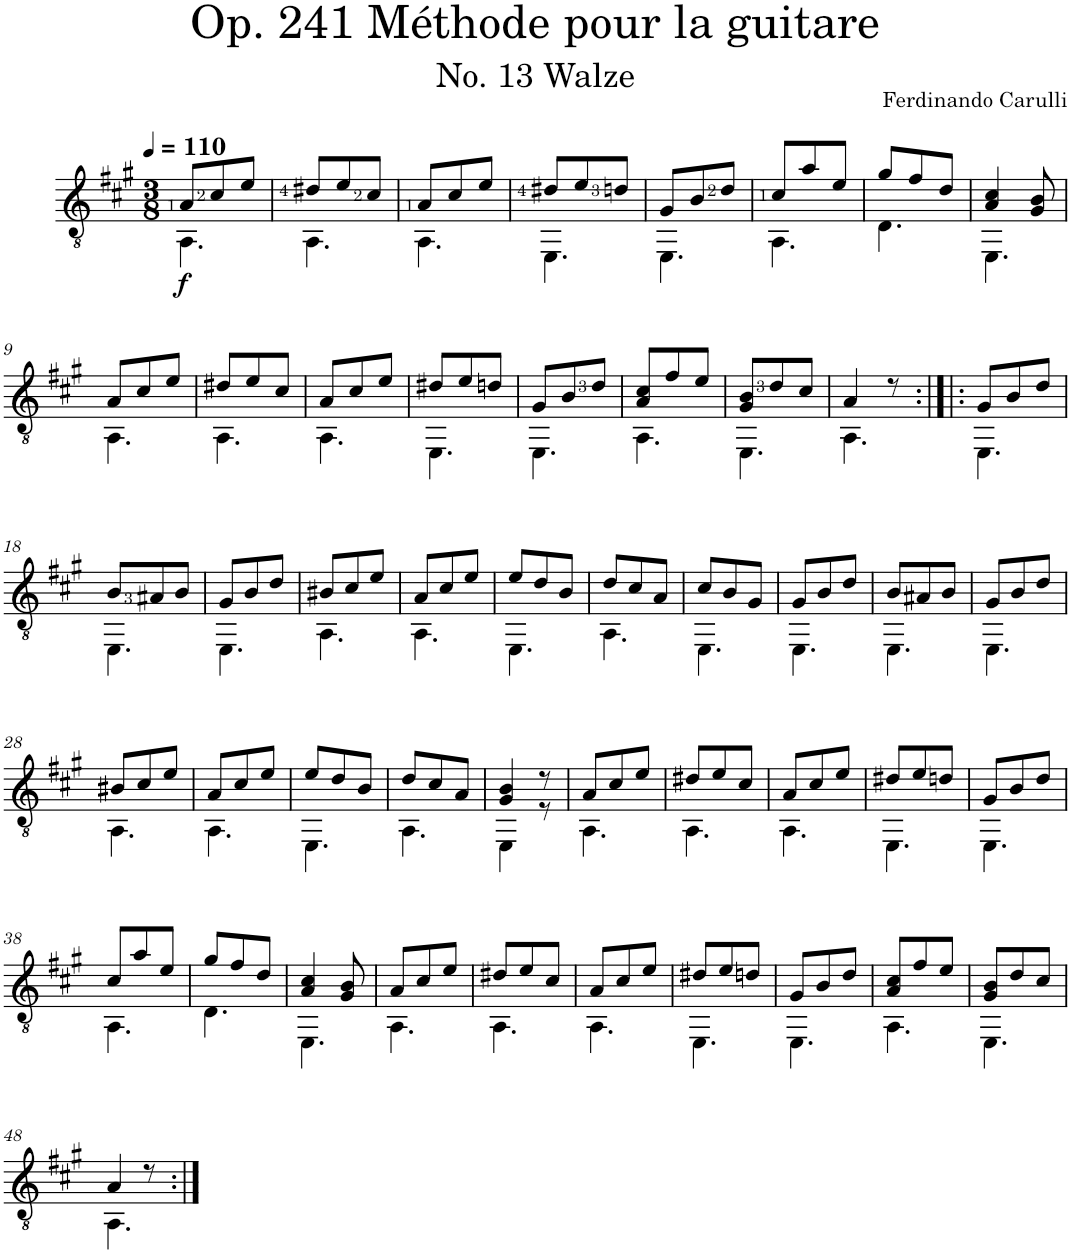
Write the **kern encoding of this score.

**kern	**dynam
*part1	*part1
*staff1	*staff1
*I"Classical Guitar	*
*clefGv2	*
*k[f#c#g#]	*
*A:	*
*M3/8	*
*MM110	*
=1	=1
*^	*
!	!	!LO:DY:b
8A/L	4.AA\	f
8c#/	.	.
8e/J	.	.
=2	=2	=2
8d#X/L	4.AA\	.
8e/	.	.
8c#/J	.	.
=3	=3	=3
8A/L	4.AA\	.
8c#/	.	.
8e/J	.	.
=4	=4	=4
8d#X/L	4.EE\	.
8e/	.	.
8dn/J	.	.
=5	=5	=5
8G#/L	4.EE\	.
8B/	.	.
8d/J	.	.
=6	=6	=6
8c#/L	4.AA\	.
8a/	.	.
8e/J	.	.
=7	=7	=7
8g#/L	4.D\	.
8f#/	.	.
8d/J	.	.
=8	=8	=8
4A/ 4c#/	4.EE\	.
8G#/ 8B/	.	.
!!LO:LB:g=z	!!
=9	=9	=9
8A/L	4.AA\	.
8c#/	.	.
8e/J	.	.
=10	=10	=10
8d#X/L	4.AA\	.
8e/	.	.
8c#/J	.	.
=11	=11	=11
8A/L	4.AA\	.
8c#/	.	.
8e/J	.	.
=12	=12	=12
8d#X/L	4.EE\	.
8e/	.	.
8dn/J	.	.
=13	=13	=13
8G#/L	4.EE\	.
8B/	.	.
8d/J	.	.
=14	=14	=14
8A/ 8c#/L	4.AA\	.
8f#/	.	.
8e/J	.	.
=15	=15	=15
8G#/ 8B/L	4.EE\	.
8d/	.	.
8c#/J	.	.
=16	=16	=16
4A/	4.AA\	.
8r	.	.
=17:|!|:	=17:|!|:	=17:|!|:
8G#/L	4.EE\	.
8B/	.	.
8d/J	.	.
!!LO:LB:g=z	!!
=18	=18	=18
8B/L	4.EE\	.
8A#X/	.	.
8B/J	.	.
=19	=19	=19
8G#/L	4.EE\	.
8B/	.	.
8d/J	.	.
=20	=20	=20
8B#X/L	4.AA\	.
8c#/	.	.
8e/J	.	.
=21	=21	=21
8A/L	4.AA\	.
8c#/	.	.
8e/J	.	.
=22	=22	=22
8e/L	4.EE\	.
8d/	.	.
8B/J	.	.
=23	=23	=23
8d/L	4.AA\	.
8c#/	.	.
8A/J	.	.
=24	=24	=24
8c#/L	4.EE\	.
8B/	.	.
8G#/J	.	.
=25	=25	=25
8G#/L	4.EE\	.
8B/	.	.
8d/J	.	.
=26	=26	=26
8B/L	4.EE\	.
8A#X/	.	.
8B/J	.	.
=27	=27	=27
8G#/L	4.EE\	.
8B/	.	.
8d/J	.	.
!!LO:LB:g=z	!!
=28	=28	=28
8B#X/L	4.AA\	.
8c#/	.	.
8e/J	.	.
=29	=29	=29
8A/L	4.AA\	.
8c#/	.	.
8e/J	.	.
=30	=30	=30
8e/L	4.EE\	.
8d/	.	.
8B/J	.	.
=31	=31	=31
8d/L	4.AA\	.
8c#/	.	.
8A/J	.	.
=32	=32	=32
4G#/ 4B/	4EE\	.
8r	8r	.
=33	=33	=33
8A/L	4.AA\	.
8c#/	.	.
8e/J	.	.
=34	=34	=34
8d#X/L	4.AA\	.
8e/	.	.
8c#/J	.	.
=35	=35	=35
8A/L	4.AA\	.
8c#/	.	.
8e/J	.	.
=36	=36	=36
8d#X/L	4.EE\	.
8e/	.	.
8dn/J	.	.
=37	=37	=37
8G#/L	4.EE\	.
8B/	.	.
8d/J	.	.
!!LO:LB:g=z	!!
=38	=38	=38
8c#/L	4.AA\	.
8a/	.	.
8e/J	.	.
=39	=39	=39
8g#/L	4.D\	.
8f#/	.	.
8d/J	.	.
=40	=40	=40
4A/ 4c#/	4.EE\	.
8G#/ 8B/	.	.
=41	=41	=41
8A/L	4.AA\	.
8c#/	.	.
8e/J	.	.
=42	=42	=42
8d#X/L	4.AA\	.
8e/	.	.
8c#/J	.	.
=43	=43	=43
8A/L	4.AA\	.
8c#/	.	.
8e/J	.	.
=44	=44	=44
8d#X/L	4.EE\	.
8e/	.	.
8dn/J	.	.
=45	=45	=45
8G#/L	4.EE\	.
8B/	.	.
8d/J	.	.
=46	=46	=46
8A/ 8c#/L	4.AA\	.
8f#/	.	.
8e/J	.	.
=47	=47	=47
8G#/ 8B/L	4.EE\	.
8d/	.	.
8c#/J	.	.
!!LO:LB:g=z	!!
=48	=48	=48
4A/	4.AA\	.
8r	.	.
*v	*v	*
=:|!	=:|!
*-	*-
